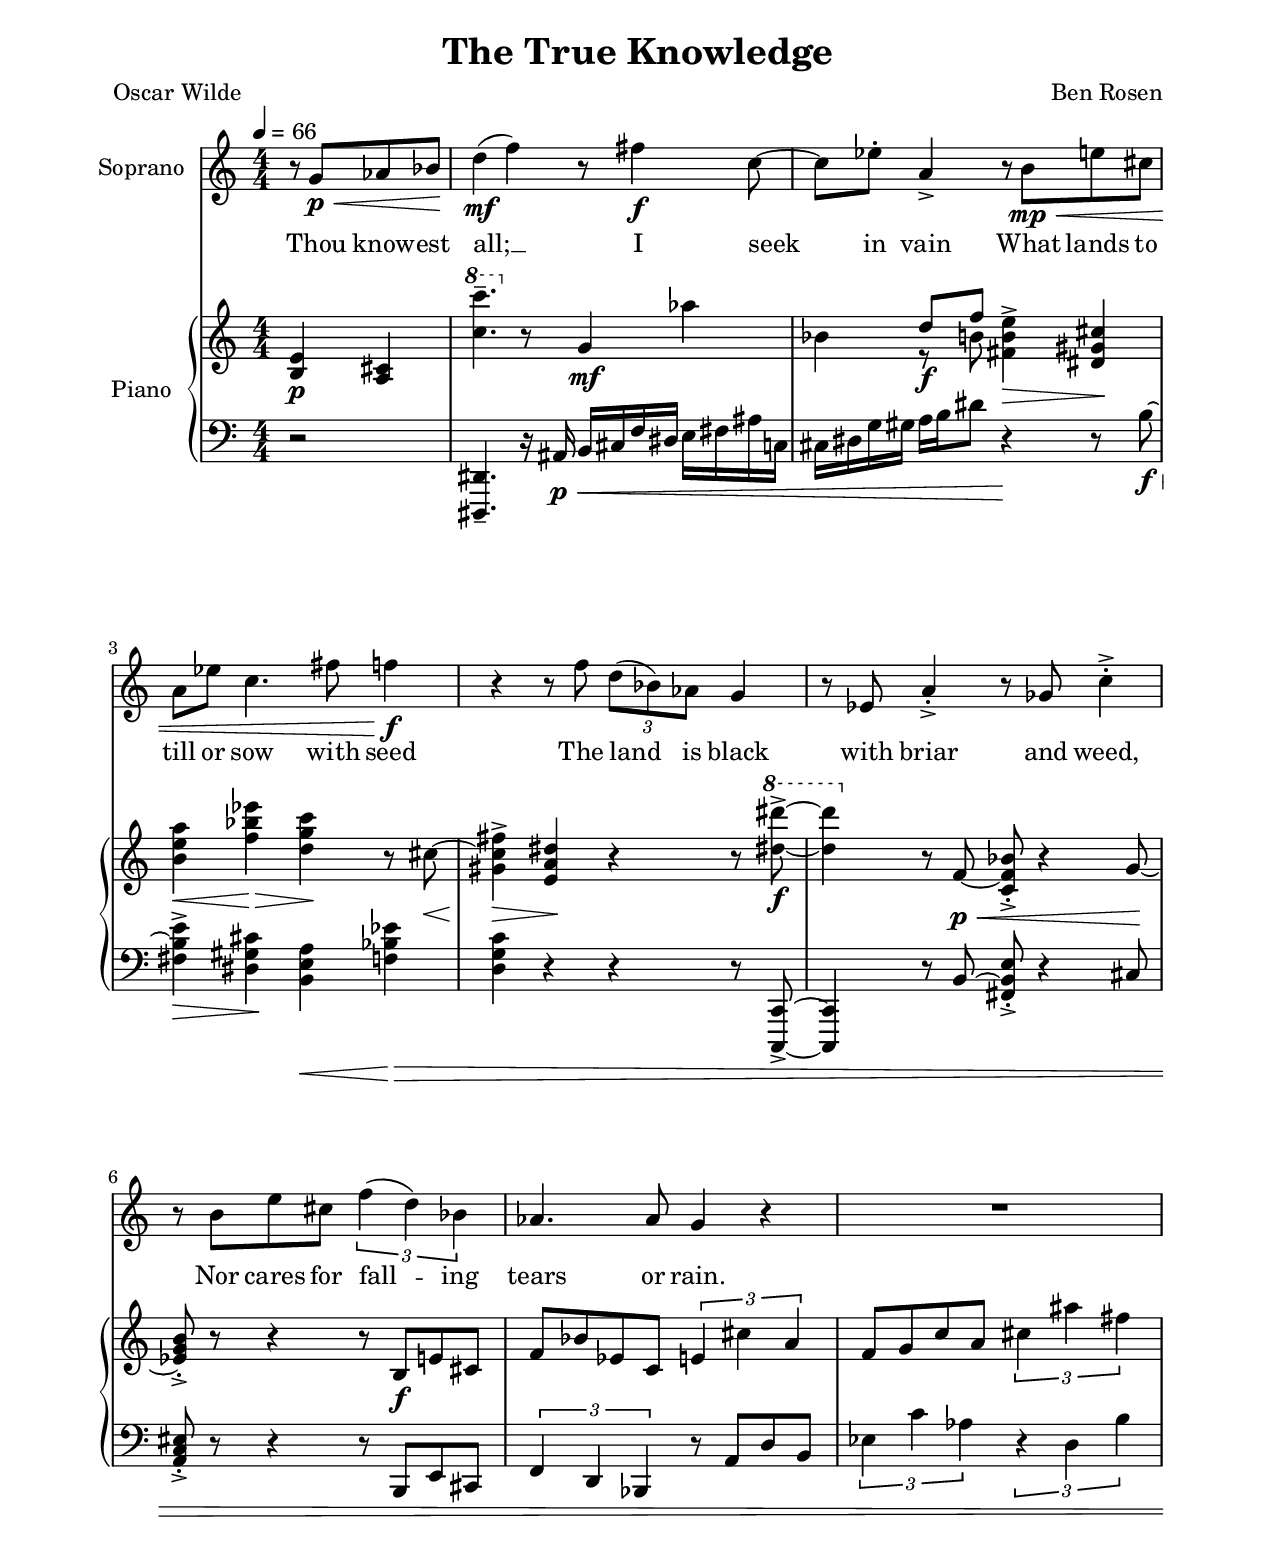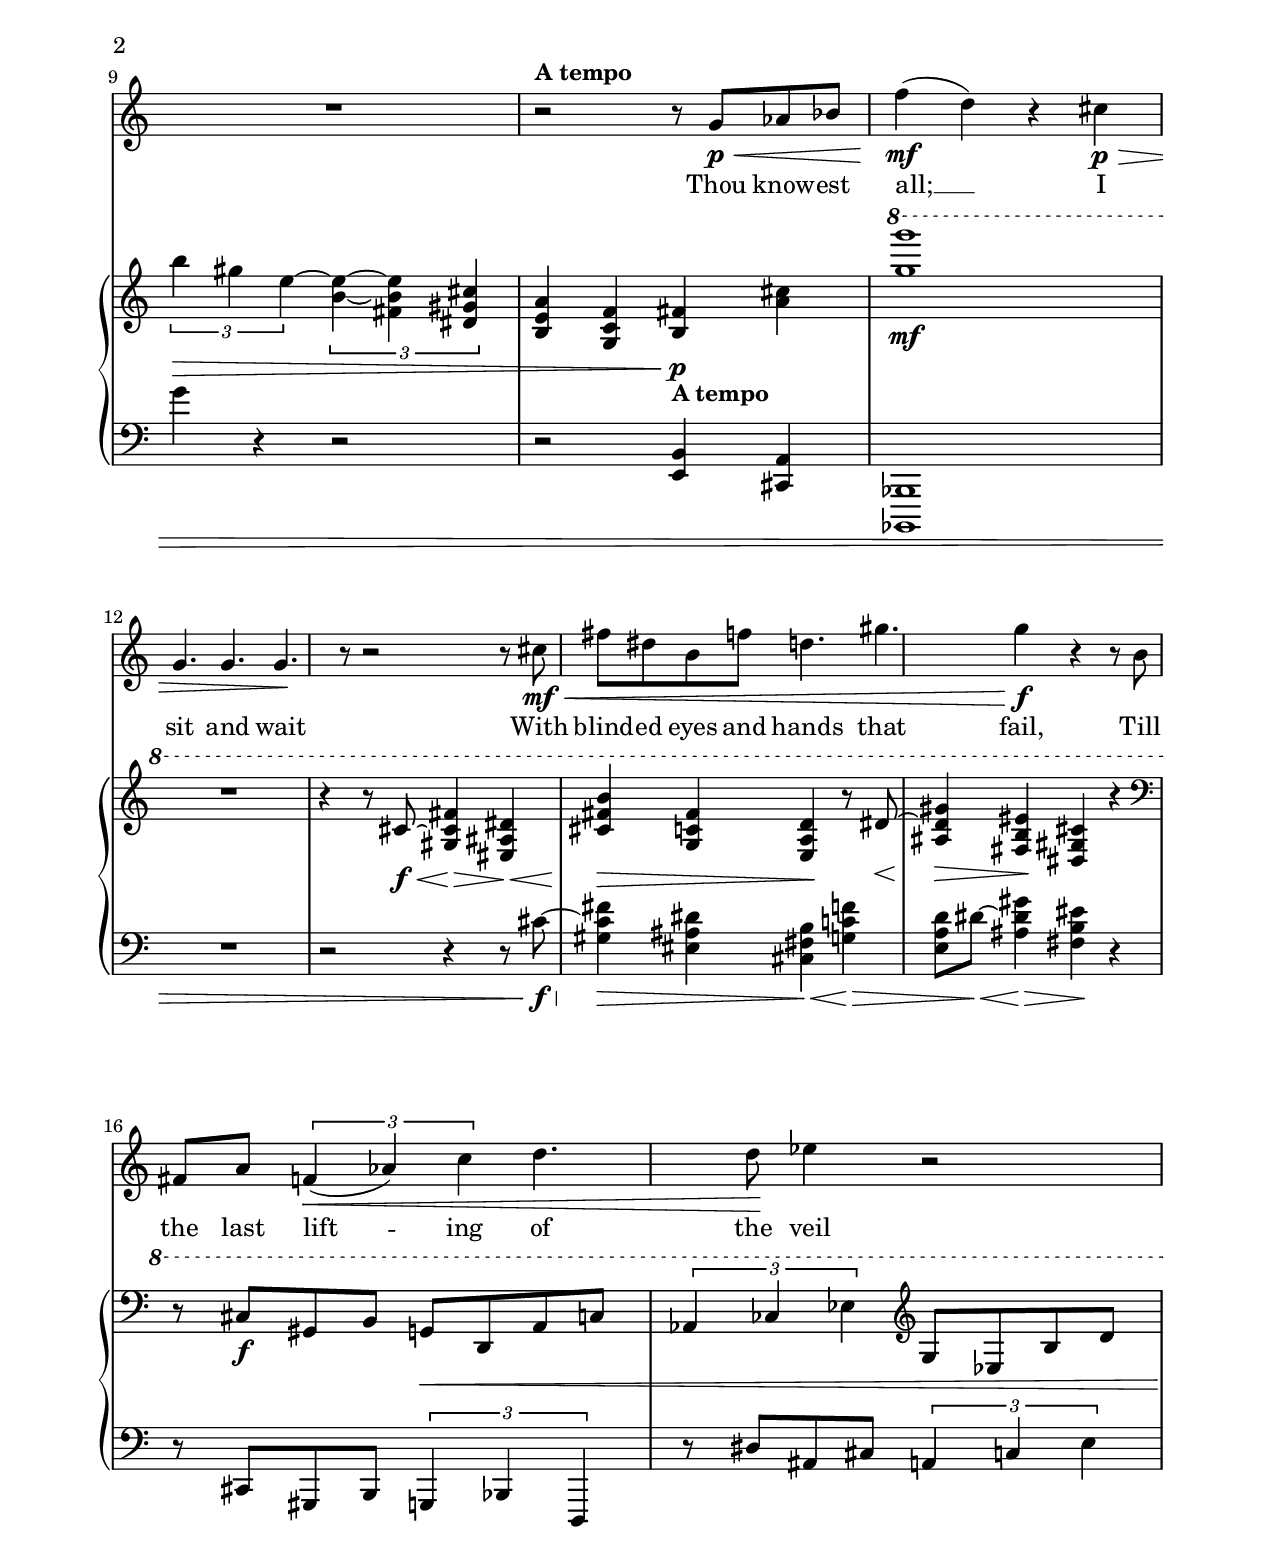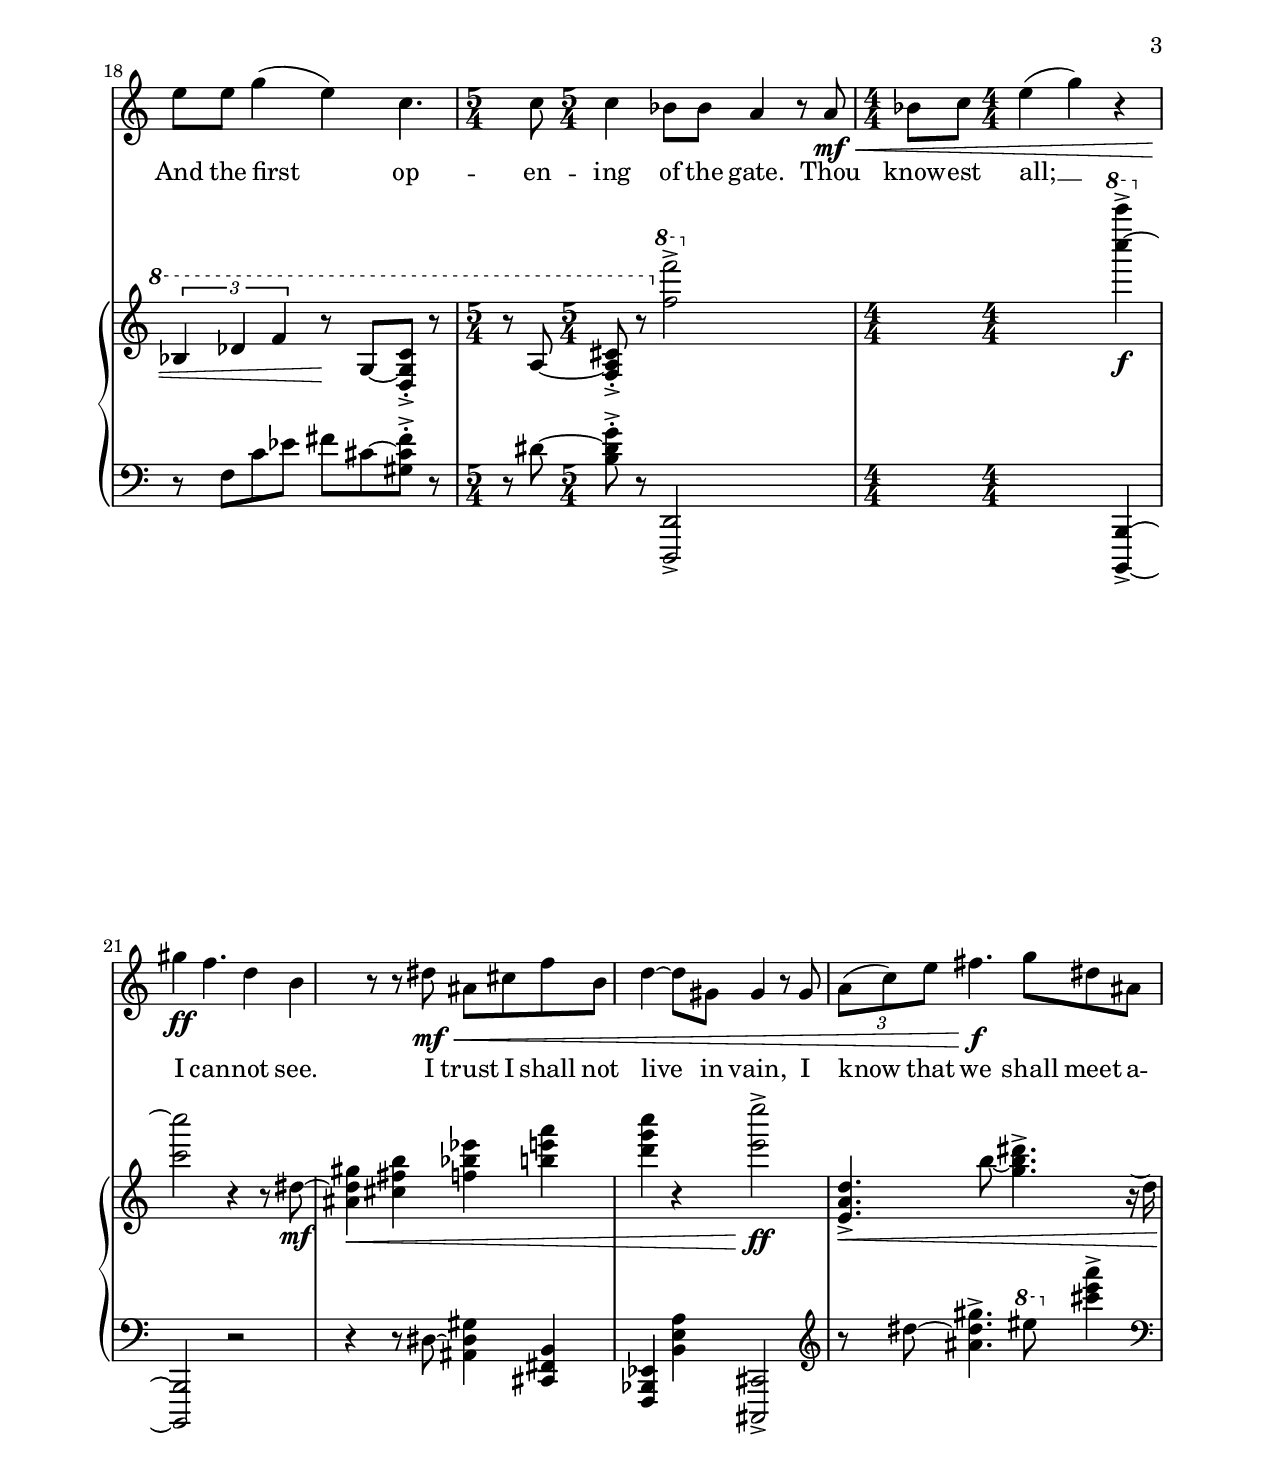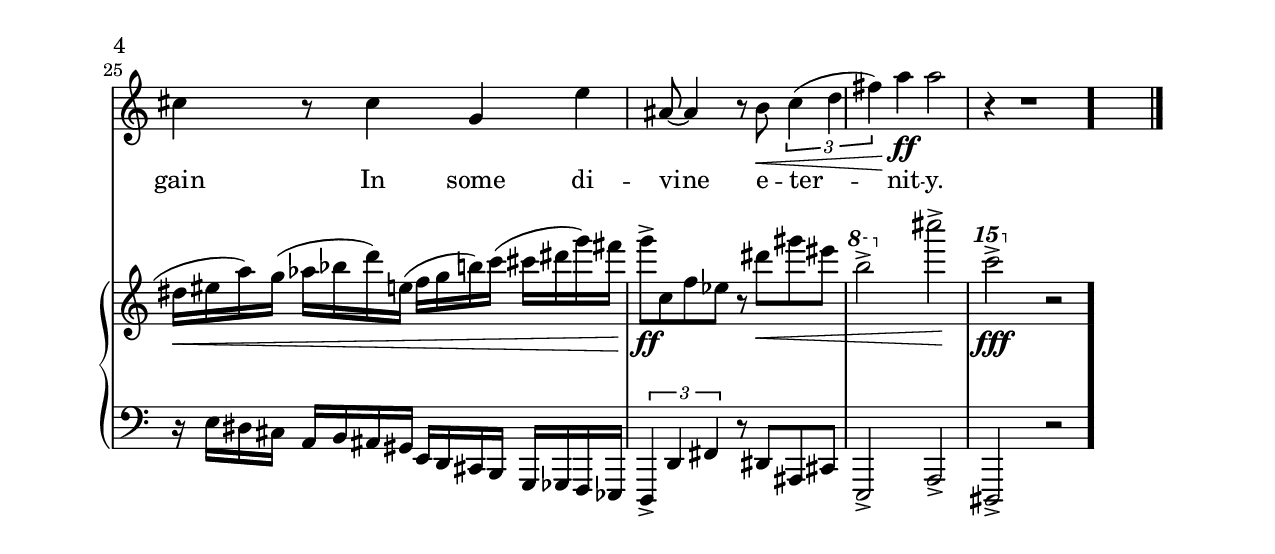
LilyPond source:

\version "2.24.0"

\include "settings.ily"
soprano = \relative g' {
  \partial 2
  r8 g -\p -\< af bf -\!

  | d4 ( -\mf f4 ) r8 fs4 -\f c8 ~
  | c8 ef -. a,4 -> r8 b -\mp -\< e8 cs
  | a8 ef' c4. fs8 f4 -\! -\f

  | r4 r8 f \tuplet 3/2 { d ( bf ) af } g4
  | r8 ef a4 -. -> r8 gf c4 -. ->
  | r8 b e cs \tuplet 3/2 { f4 ( d ) bf }
  | af4. af8 g4 r

  | R1 * 2

  \tempo "A tempo"

  | r2 r8 g -\p -\< af bf

  | f'4 ( -\! -\mf d ) r cs -\p -\>
  | g4. g g -\! r8
  | r2 r8 cs -\mf -\< fs ds
  | b8 f' d4. gs

  | g4 -\! -\f r r8 b, fs a
  | \tuplet 3/2 { f4 ( -\< af ) c } d4. d8 -\!
  | ef4 r2 e8 e
  | g4 ( e ) c4. c8

  \time 5/4

  | c4 bf8 bf a4 r8 a -\mf -\< bf c

  \time 4/4

  | e4 ( g ) r gs -\! -\ff
  | f4. d4 b r8
  | r8 ds -\mf -\< as cs f b, d4 ~
  | d8 gs, gs4 r8 gs \tuplet 3/2 { a ( c ) e }

  | fs4. -\! -\f g8 ds as cs4
  | r8 cs4 g e' as,8 ~
  | as4 r8 b -\< \tuplet 3/2 { c4 ( d fs ) } -\!
  | a4 -\ff a2 r4

  | R1

  \bar "|."
}

text = \lyricmode {
  Thou know -- est all; __ I seek in vain
  What lands to till or sow with seed
  The land is black with briar and weed,
  Nor cares for fall -- ing tears or rain.

  Thou know -- est all; __ I sit and wait
  With blind -- ed eyes and hands that fail,
  Till the last lift -- ing of the veil
  And the first op -- en -- ing of the gate.

  Thou know -- est all; __ I can -- not see.
  I trust I shall not live in vain,
  I know that we shall meet a -- gain
  In some di -- vine e -- ter -- nit -- y.
}

upper_staff = \relative b {
  \partial 2
  | <b e>4 -\p <a cs>

  | \ottava #1
    <c'' c'>4. --
    \ottava #0
    r8 g,4 -\mf af'4
  | bf,4 << { d8 -\f f8 -\< } \\ { r8 b, } >> <fs b e>4 -> -\! -\> <ds gs cs> -\!
  | <b' e a>4 -\< <f' bf ef> -\! -\> <d g c> -\! r8 cs ~ -\! -\<
  | <gs cs fs>4 -> -\> <e a ds>4 -\! r4 r8
    \ottava #1
    <ds'' ds'>8 ~ -> ~ -\f
  | <ds ds'>4
    \ottava #0
    r8 f,,8 ~ -\p -\< <c f bf>8 -. -> r4 g'8 ~ -\!

  | <ef g b>8 -. -> r8 r4 r8 b8 -\f e8 cs8
  | f8 bf8 ef,8 c8 \tuplet 3/2 { e4 cs'4 a4 }

  f8 g8 c8 a8 \tuplet 3/2 {
    cs4 as'4 fs4 }
  \tuplet 3/2  {
    b4 -\> gs4 e4 ~ }
  \tuplet 3/2  {
    <b e>4 ~ ~ <fs b e>4 <ds gs cs>4 }

  <b e a>4 <g c f>4 <b fs'>4 -\! -\p -\markup{ \bold {A tempo} } <a'
                                                                  cs>4 \ottava #0
  \ottava #1 <g'' g'>1 -\mf
  R1
  r4 r8 cs,,8 ~ -\f -\< <gs cs fs>4 -\! -\> <es as ds>4 -\! -\<
  <cs' fs b>4 -\! -\> <g c fs>4 <e a d>4 -\! r8 ds'8 ~ -\<
  <as ds gs>4 -\! -\> <fs b es>4 -\! <ds gs cs>4 r4
  \clef "bass" r8 cs8 -\f gs8 b8 g8 -\< d8 a'8 c8
  \tuplet 3/2  {
    af4 cf4 ef4 }
  \clef "treble" g8 ef8 b'8 d8
  \tuplet 3/2  {
    bf4 df4 f4 }
  r8 -\! g,8 ~ <d g c>8 -. -> r8  \barNumberCheck #20
  \time 5/4  r8 a'8 ~ <f a cs>8 -. -> r8 \ottava #0 \ottava #1 <f''
                                                                f'>2 -> s4
  \numericTimeSignature\time 4/4  \ottava #1 s2. \ottava #0 <c' c'>4 ~
  -> -\! -\f
  <c, c'>2 r4 r8 ds,8 ~ -\mf
  <as ds gs>4 -\< <cs fs b>4 <f bf ef>4 <b e a>4
  <d g c>4 r4 <e e'>2 -> -\! -\ff
  <e,, a d>4. -> -\< b''8 ~ <g b ds>4. -> r16 d16 ( -\!
  ds16 -\< es16 a16 ) g16 ( af16 bf16 d16 ) e,16 ( f16 g16 b16 ) c16 (
  cs16 ds16 g16 ) fs16
  g8 -> -\! -\ff c,,8 f8 ef8 r8 ds'8 -\< gs8 es8
  \ottava #1 b'2 -> \ottava #0 cs2 -> -\!
  \ottava #2 c'2 -> -\fff \ottava #0 r2 \bar "."
}

lower_staff = \relative ds,, {
  \clef "bass"

  \partial 2
  r2

  <ds ds'>4. -- r16 as''16 -\p -\< b16 cs16 f16 ds16 e16 fs16 as16 c,16

  cs16 ds16 g16 gs16 a16 b16 ds8 r4 -\! r8 b8 ~ -\! -\f -\<
  <fs b e>4 -> -\> <ds gs cs>4 -\! <b e a>4 -\< <f' bf ef>4 -\! -\!
  -\>
  <d g c>4 r4 r4 r8 <c,, c'>8 ~ -> ~
  <c c'>4 r8 b''8 ~ <fs b e>8 -. -> r4 cs'8 ~
  <a c es>8 -. -> r8 r4 r8 b,8 e8 cs8
  \tuplet 3/2  {
    f4 d4 bf4 }
  r8 a'8 d8 b8
  \tuplet 3/2  {
    ef4 c'4 af4 }
  \tuplet 3/2  {
    r4 d,4 b'4 }

  g'4 r4 r2
  r2 <e,, b'>4 <cs a'>4
  <bf, bf'>1
  R1
  r2 r4 r8 cs'''8 ~ -\f -\<
  <gs cs fs>4 -\! -\> <es as ds>4 <cs fs b>4 -\! -\< <g' c f>4 -\! -\!
  -\>
  <e a d>8 ds'8 ~ -\< <as ds gs>4 -\! -\> <fs b es>4 -\! r4
  r8 cs,8 gs8 b8 \tuplet 3/2 {
    g4 bf4 d,4 }

  r8 ds''8 as8 cs8 \tuplet 3/2 {
    a4 c4 e4 }

  r8 f8 c'8 ef8 fs8 cs8 ~ <gs cs fs>8 -. -> r8

  \time 5/4

  r8 ds'8 ~ <b ds g>8 -. -> r8 <d,,, d'>2 -> \clef "treble"
  \clef "bass" s4

  \time 4/4

  s2. <b b'>4 ~ -> ~
  <b b'>2 r2
  r4 r8 ds''8 ~ <as ds gs>4 <cs, fs b>4
  <f, bf ef>4 <b' e a>4 <cs,, cs'>2 ->
  \clef "treble" r8 ds''''8 ~ <as ds gs>4. -> \ottava #1 es''8 \ottava
  #0 <cs es a>4 ->
  \clef "bass" r16 e,,,16 ds16 cs16 a16 b16 as16 gs16 e16 d16 cs16 b16
  g16 gf16 f16 ef16
  \tuplet 3/2  {
    d4 -> d'4 fs4 }
  r8 ds8 as8 cs8
  e,2 -> a2 ->
  ds,2 -> r2 \bar "."
}


\header {
  title = "The True Knowledge"
  composer = "Ben Rosen"
  poet = "Oscar Wilde"
}

key_and_time = {
  \tempo 4 = 66
  \key c \major
  \numericTimeSignature
  \time 4/4
}

\score {
  <<
    \new Staff \with {
      instrumentName = "Soprano"
    } {
      \soprano \addlyrics \text
    }
    \new PianoStaff \with {
      instrumentName = "Piano"
    } {
      <<
        \new Staff = "upper" {
          \key_and_time
          \upper_staff
        }
        \new Staff = "lower" {
          \key_and_time
          \lower_staff
        }
      >>
    }
  >>
}
